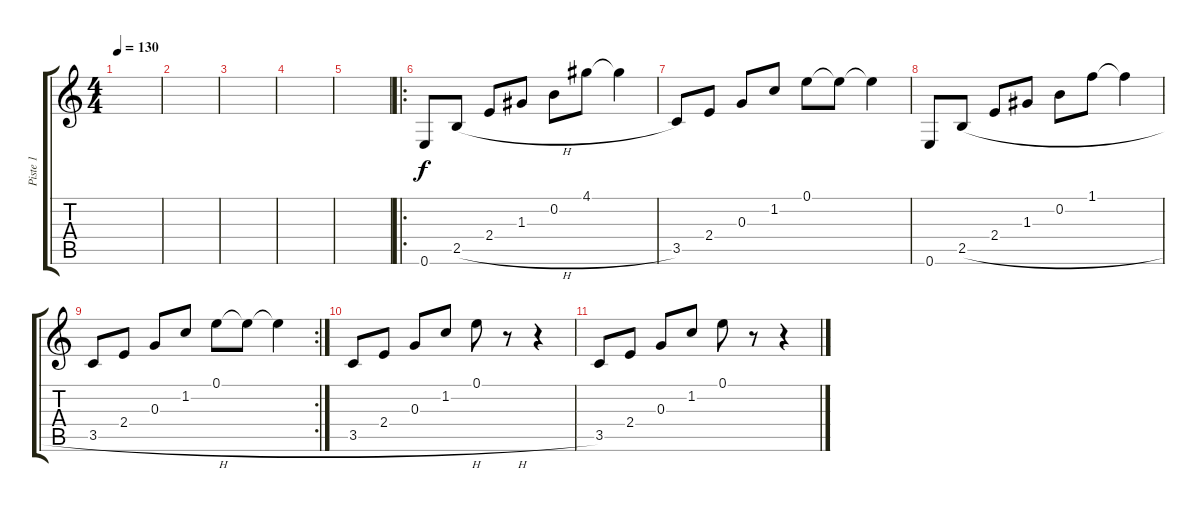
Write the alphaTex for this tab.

\track ("Piste 1" "Piste 1") {instrument distortionguitar}
\staff {score tabs}
\tuning (E4 B3 G3 D3 A2 E2) {hide}
\ts (4 4)
\tempo 130
\clef g2
\ks c
|
|
|
|
|
\ro
0.6.8 2.5{h}.8 2.4.8 1.3.8 0.2.8 4.1.8 4.1{t}.4 |
3.5.8 2.4.8 0.3.8 1.2.8 0.1.8 0.1{t}.8 0.1{t}.4 |
0.6.8 2.5{h}.8 2.4.8 1.3.8 0.2.8 1.1.8 1.1{t}.4 |
\rc 2
3.5{h}.8 2.4.8 0.3.8 1.2.8 0.1.8 0.1{t}.8 0.1{t}.4 |
3.5{h}.8 2.4.8 0.3.8 1.2.8 0.1.8 r.8 r.4 |
3.5.8 2.4.8 0.3.8 1.2.8 0.1.8 r.8 r.4
